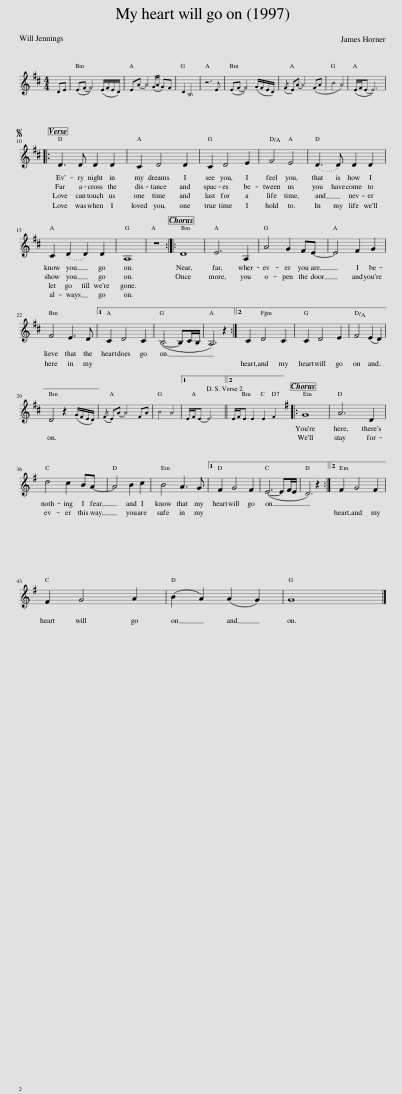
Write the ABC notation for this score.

X:1
L:1/8
M:4/4
I:linebreak $
K:D
V:1 treble
V:1
 DE | (EF- F4) (E/F/E/D/) | EA- A4{GA} GF | D2 B,6 | z7 E | %5
 (EF- F4) (G/F/E/D/) |{/F} EA- A4 (FA | B4 A4) | (E/F/E- E6) |:$S D3 D D2 D2 | %10
 C2 D4 D2 | C2 D4 E2 | F4 E4 | (D3 D) D2 D2 |$ C2 (D2 D2) D2 | %15
 A,8 | z8 :: D8 | E6 A,2 | A4 G2 FE- | %20
 E4 F2 G2 |$ F4 E3 D |1 C2 D4 C2 | (B,6- B,C/B,/ | A,6) z2 :|2 %25
 C2 D4 C2 | C2 D4 E2 | F4 (E2 D2) |$ D4 z2 (G/F/E/D/) ||{/F} EA- A4 FA | %30
 B4 A4 |1 E/F/E- E6 ||2 E/F/E E2 E2 F2 |:[K:G] G8 | A6 D2 |$ %35
 d4 c2 BA- | A4 B2 c2 | B4 A3 G |1 F2 G4 F2 | (E6- EF/E/ | %40
 D6) z2 :|2 F2 G4 F2 ||$ F2 G4 A2 | (B2 A2) (A2 G2) | G8 |] %45
